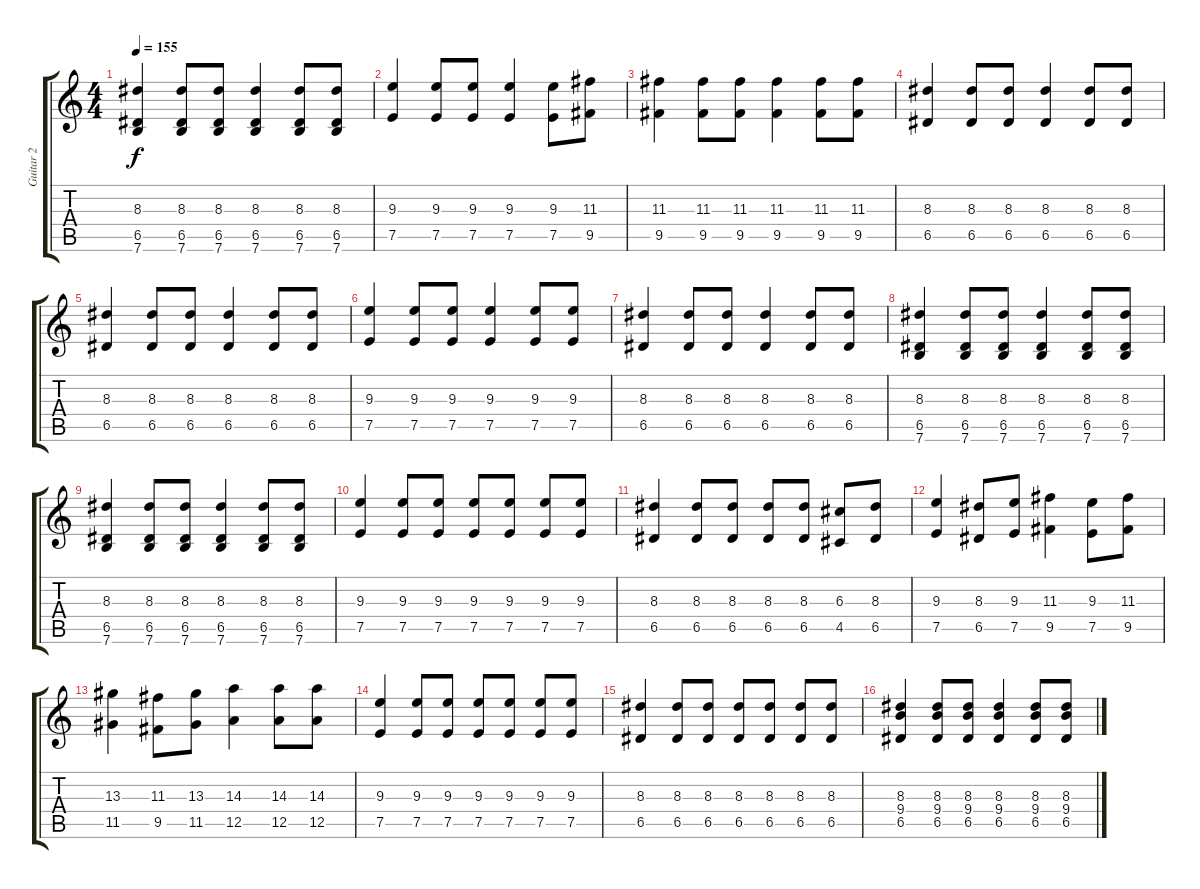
\track ("Guitar 2" "Guitar 2") {instrument distortionguitar}
\staff {score tabs}
\tuning (E4 B3 G3 D3 A2 E2) {hide}
\ts (4 4)
\tempo 155
\clef g2
\ks c
(8.3 6.5 7.6).4{dy f} (8.3 6.5 7.6).8 (8.3 6.5 7.6).8 (8.3 6.5 7.6).4 (8.3 6.5 7.6).8 (8.3 6.5 7.6).8 |
(9.3 7.5).4 (9.3 7.5).8 (9.3 7.5).8 (9.3 7.5).4 (9.3 7.5).8 (11.3 9.5).8 |
(11.3 9.5).4 (11.3 9.5).8 (11.3 9.5).8 (11.3 9.5).4 (11.3 9.5).8 (11.3 9.5).8 |
(8.3 6.5).4 (8.3 6.5).8 (8.3 6.5).8 (8.3 6.5).4 (8.3 6.5).8 (8.3 6.5).8 |
(8.3 6.5).4 (8.3 6.5).8 (8.3 6.5).8 (8.3 6.5).4 (8.3 6.5).8 (8.3 6.5).8 |
(9.3 7.5).4 (9.3 7.5).8 (9.3 7.5).8 (9.3 7.5).4 (9.3 7.5).8 (9.3 7.5).8 |
(8.3 6.5).4 (8.3 6.5).8 (8.3 6.5).8 (8.3 6.5).4 (8.3 6.5).8 (8.3 6.5).8 |
(8.3 6.5 7.6).4 (8.3 6.5 7.6).8 (8.3 6.5 7.6).8 (8.3 6.5 7.6).4 (8.3 6.5 7.6).8 (8.3 6.5 7.6).8 |
(8.3 6.5 7.6).4 (8.3 6.5 7.6).8 (8.3 6.5 7.6).8 (8.3 6.5 7.6).4 (8.3 6.5 7.6).8 (8.3 6.5 7.6).8 |
\section ("" "")
(9.3 7.5).4 (9.3 7.5).8 (9.3 7.5).8 (9.3 7.5).8 (9.3 7.5).8 (9.3 7.5).8 (9.3 7.5).8 |
(8.3 6.5).4 (8.3 6.5).8 (8.3 6.5).8 (8.3 6.5).8 (8.3 6.5).8 (6.3 4.5).8 (8.3 6.5).8 |
(9.3 7.5).4 (8.3 6.5).8 (9.3 7.5).8 (11.3 9.5).4 (9.3 7.5).8 (11.3 9.5).8 |
(13.3 11.5).4 (11.3 9.5).8 (13.3 11.5).8 (14.3 12.5).4 (14.3 12.5).8 (14.3 12.5).8 |
(9.3 7.5).4 (9.3 7.5).8 (9.3 7.5).8 (9.3 7.5).8 (9.3 7.5).8 (9.3 7.5).8 (9.3 7.5).8 |
(8.3 6.5).4 (8.3 6.5).8 (8.3 6.5).8 (8.3 6.5).8 (8.3 6.5).8 (8.3 6.5).8 (8.3 6.5).8 |
(8.3 9.4 6.5).4 (8.3 9.4 6.5).8 (8.3 9.4 6.5).8 (8.3 9.4 6.5).4 (8.3 9.4 6.5).8 (8.3 9.4 6.5).8
